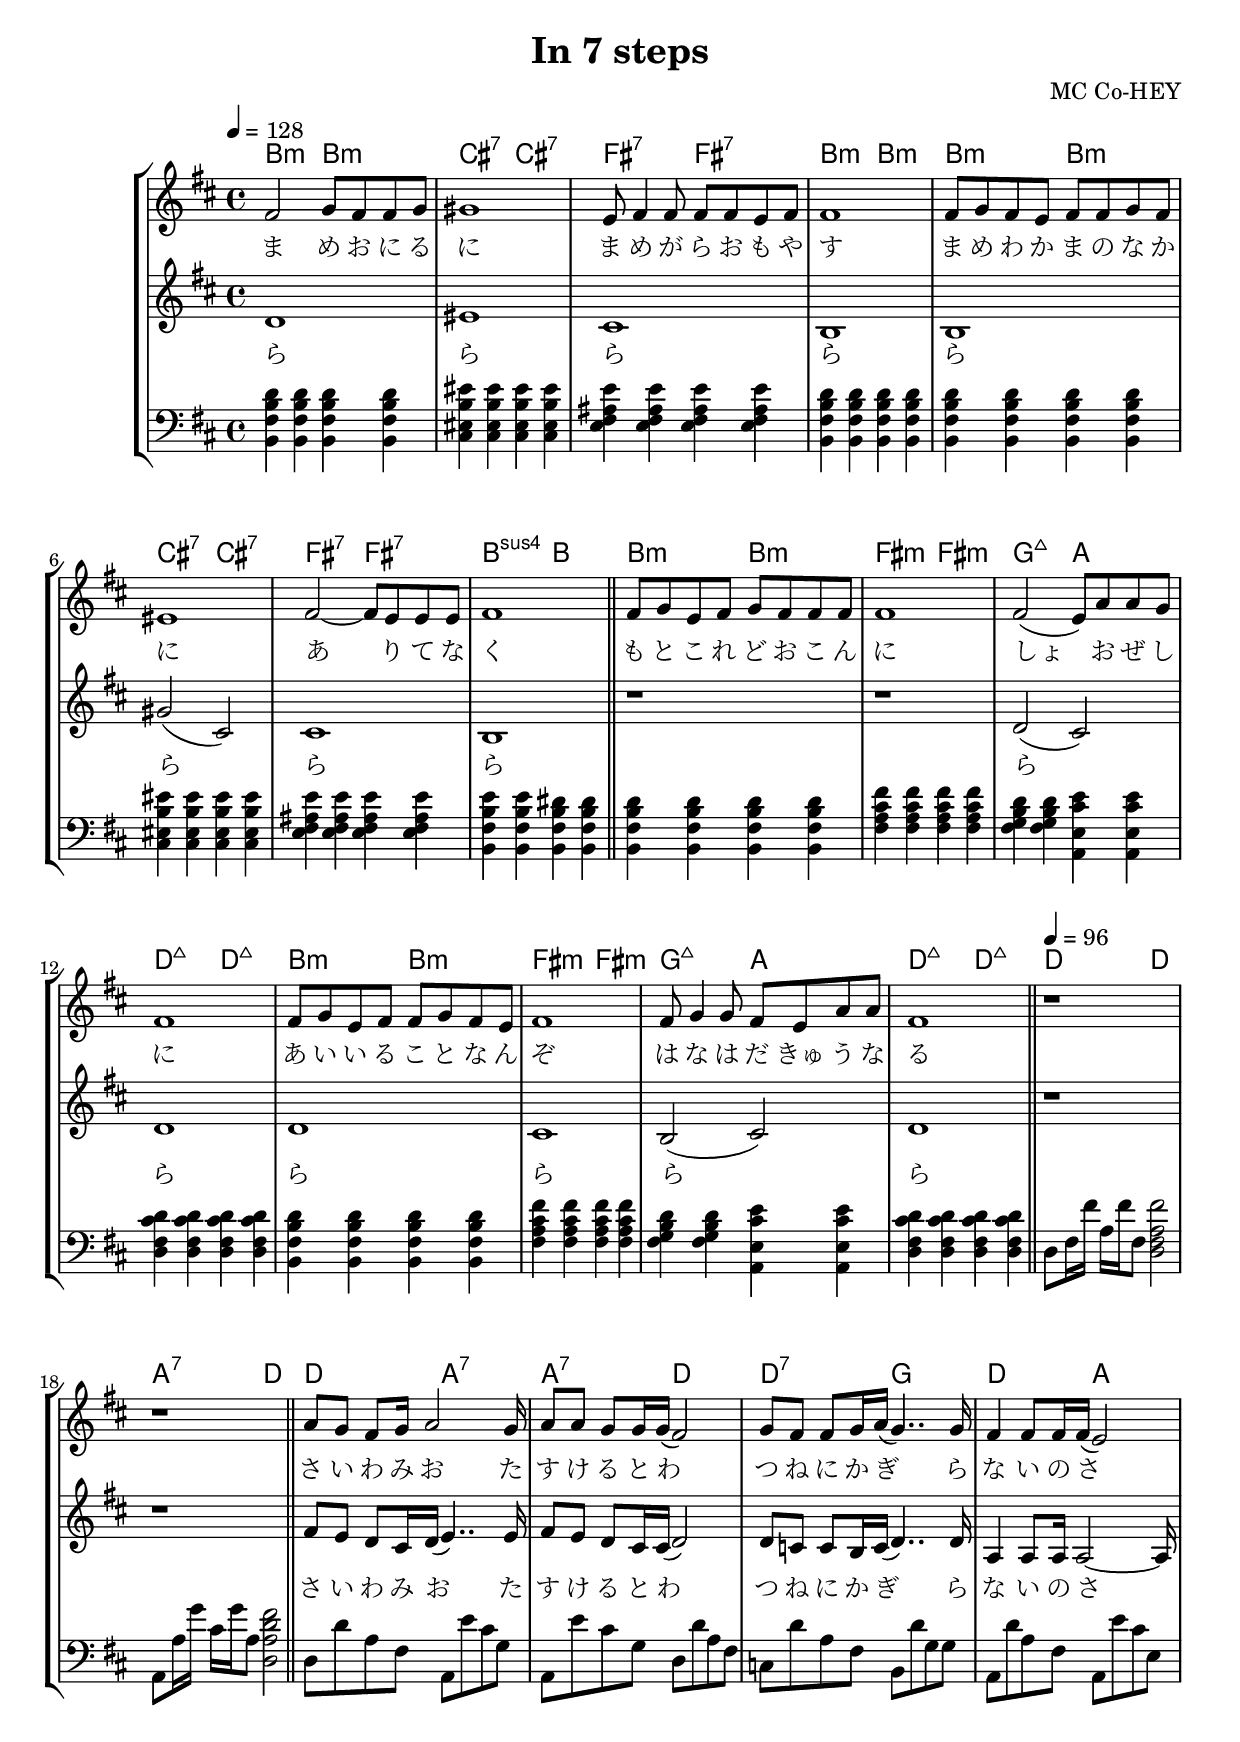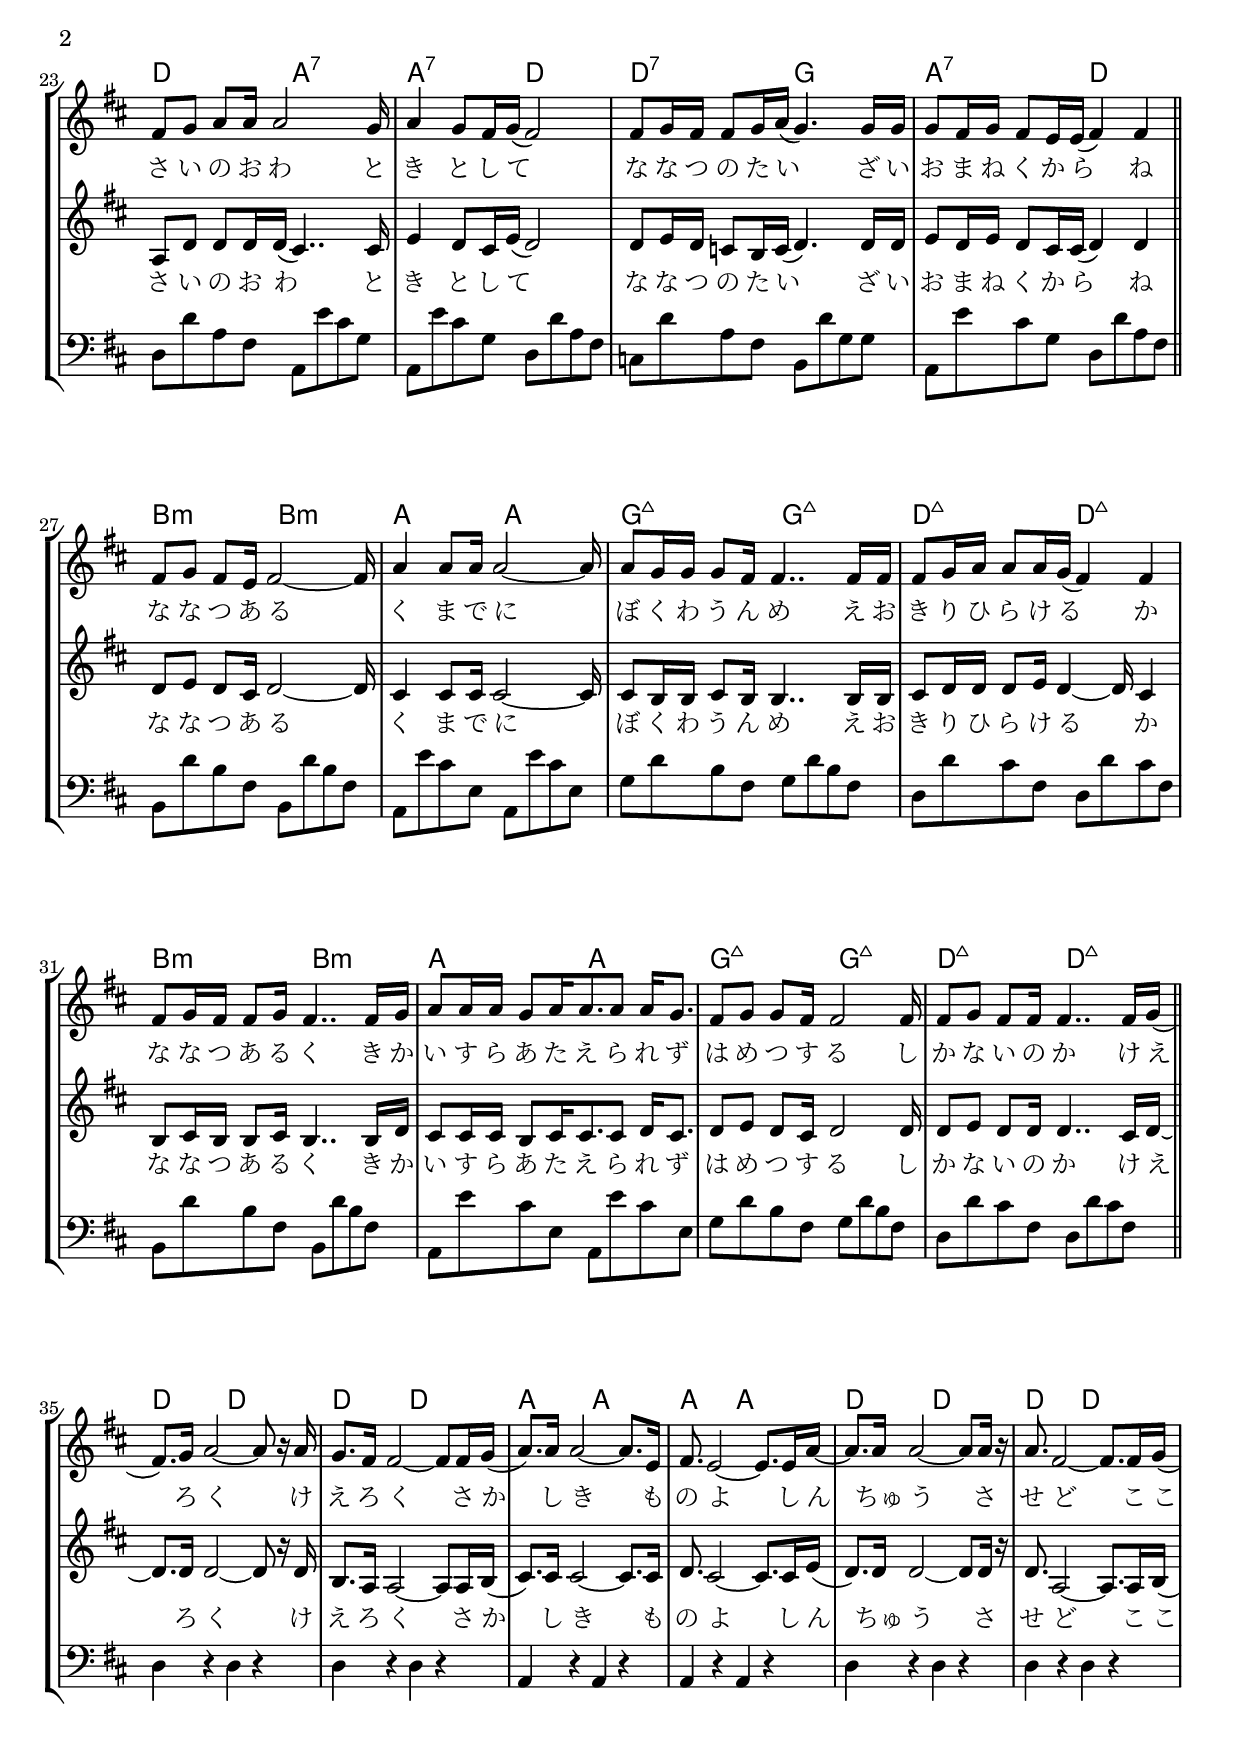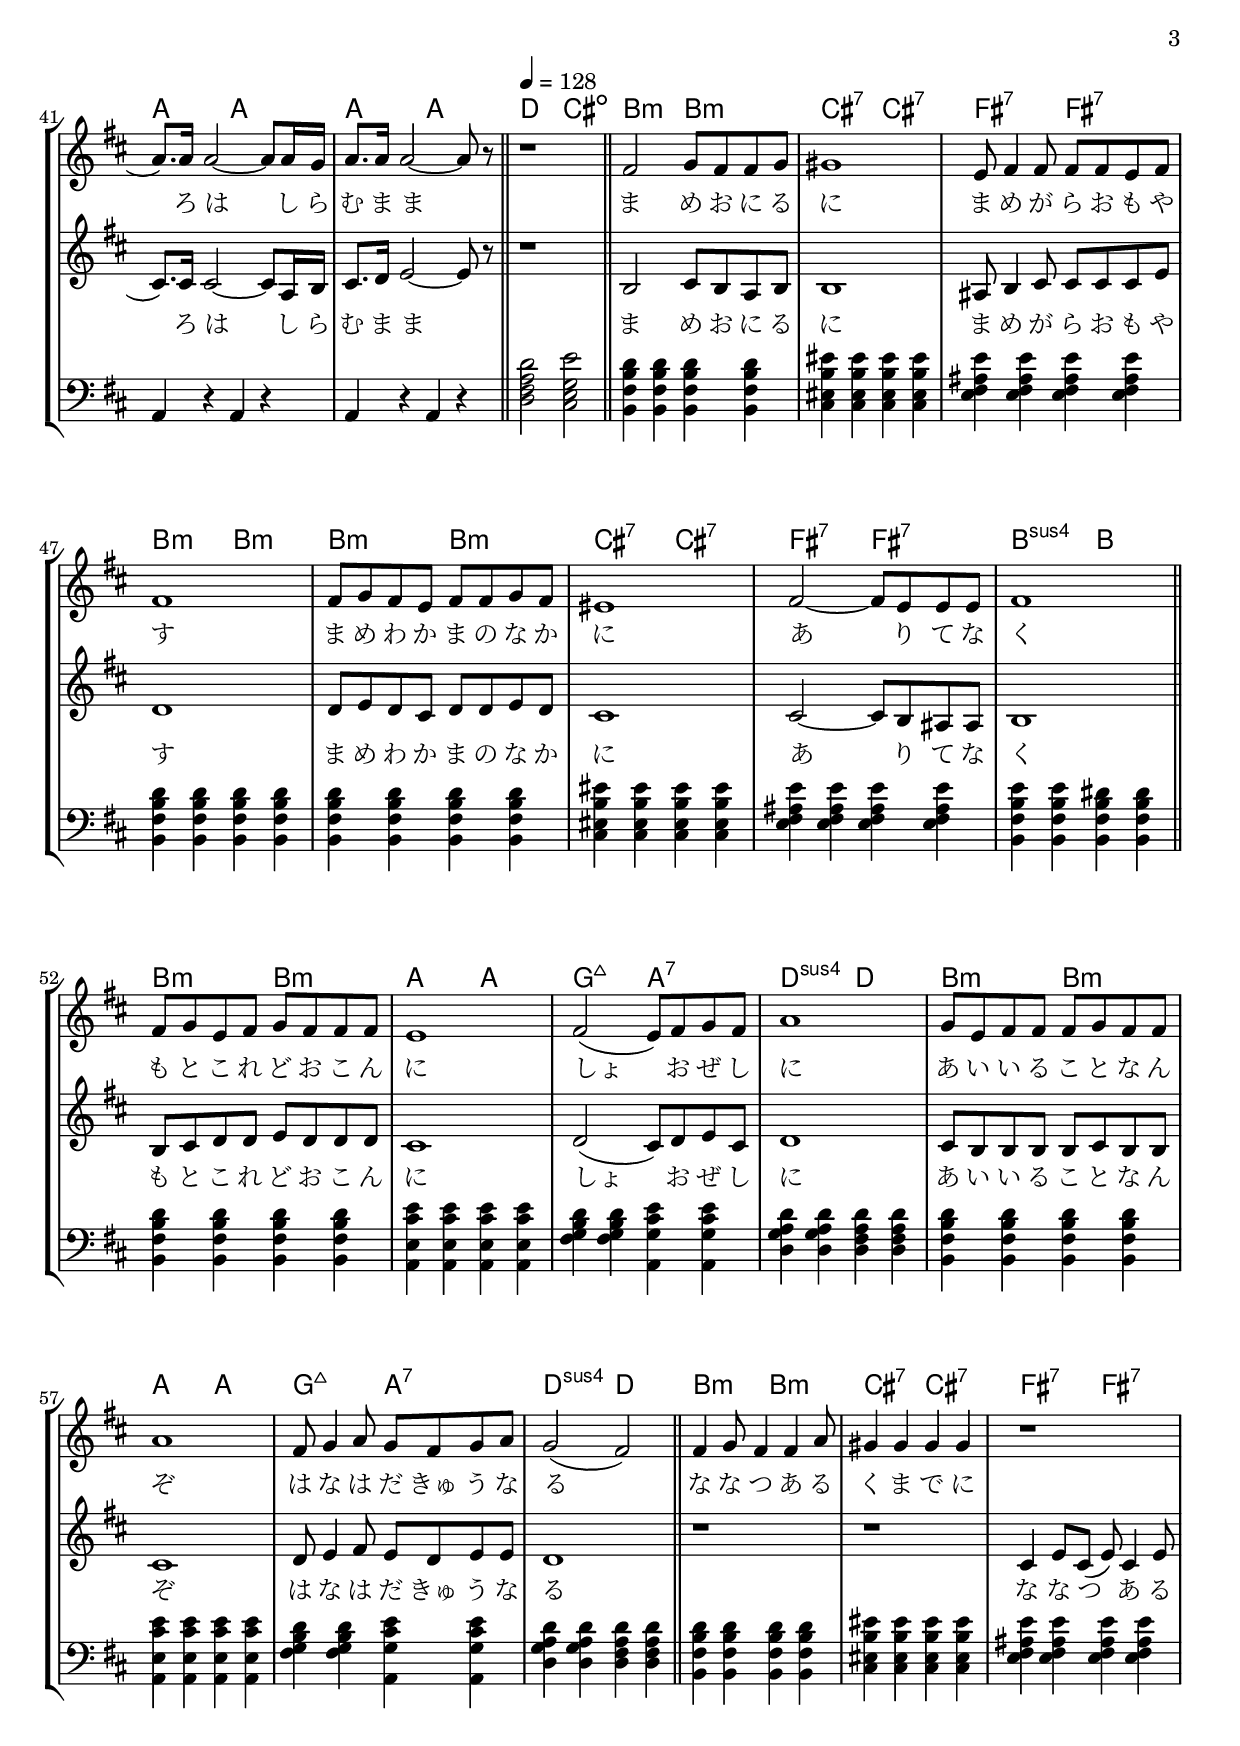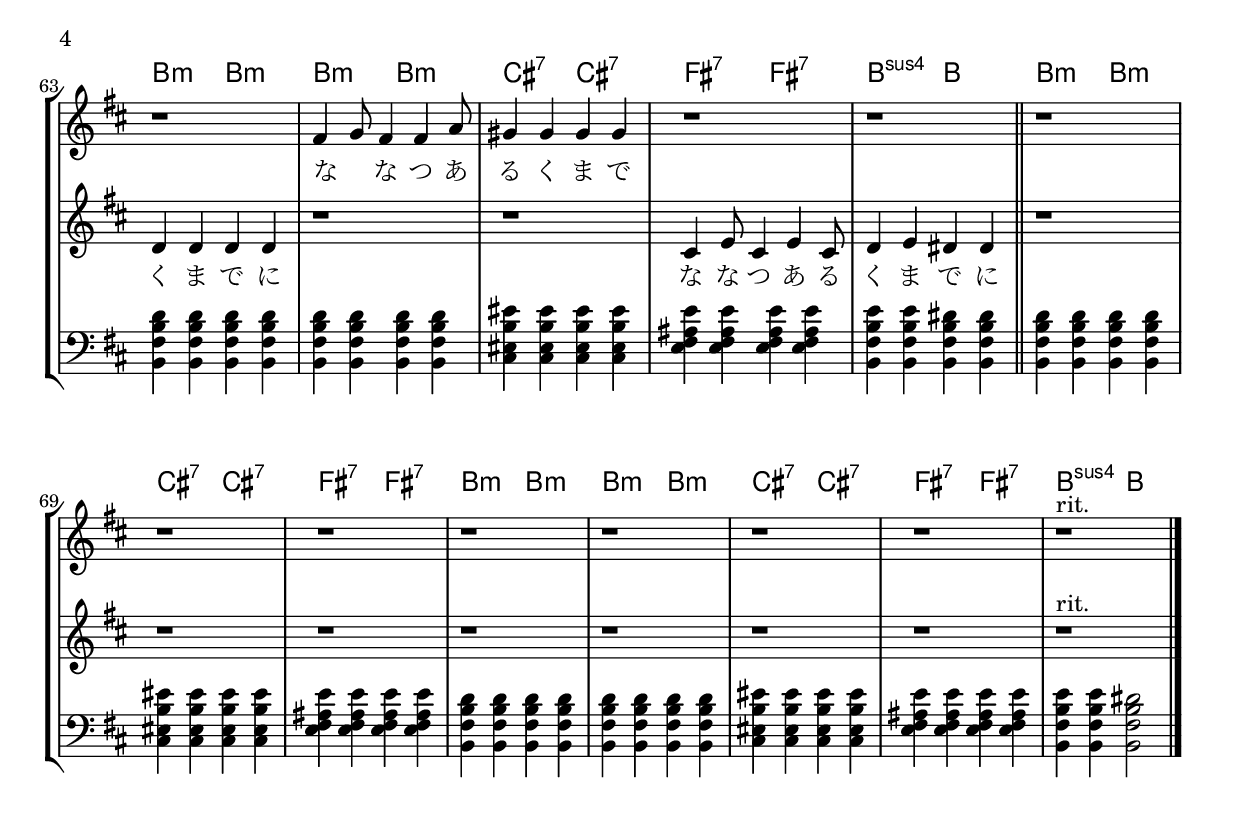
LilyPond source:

\version "2.12.1"

\header {
	title = \markup {"In 7 steps"}
	composer = \markup \center-column {"MC Co-HEY"}
}

harmony = \chordmode {
	b2:m b:m cis:7 cis:7 fis:7 fis:7 b:m b:m b:m b:m cis:7 cis:7 fis:7 fis:7 b:sus4 b 

	b:m b:m fis:m fis:m g:maj7 a d:maj7 d:maj7 b:m b:m fis:m fis:m g:maj7 a d:maj7 d:maj7 

	d d a:7 d 

	d a:7 a:7 d d:7 g d a d a:7 a:7 d d:7 g a:7 d 

	b:m b:m a a g:maj7 g:maj7 d:maj7 d:maj7 b:m b:m a a g:maj7 g:maj7 d:maj7 d:maj7 

	d d d d a a a a d d d d a a a a 

	d cis:dim 

	b:m b:m cis:7 cis:7 fis:7 fis:7 b:m b:m b:m b:m cis:7 cis:7 fis:7 fis:7 b:sus4 b 

	b:m b:m a a g:maj7 a:7 d:sus4 d b:m b:m a a g:maj7 a:7 d:sus4 d 

	b:m b:m cis:7 cis:7 fis:7 fis:7 b:m b:m b:m b:m cis:7 cis:7 fis:7 fis:7 b:sus4 b 

	b:m b:m cis:7 cis:7 fis:7 fis:7 b:m b:m b:m b:m cis:7 cis:7 fis:7 fis:7 b:sus4 b 
}

melody = {
	\set Staff.midiInstrument = #"fss0.23"
		\key d \major
	\tempo 4 = 128
fis'2  g'8  fis'8  fis'8  g'8 
	gis'1 
	e'8  fis'4  fis'8  fis'8  fis'8  e'8  fis'8 
	fis'1 
	fis'8  g'8  fis'8  e'8  fis'8  fis'8  g'8  fis'8 
	eis'1 
	fis'2~fis'8  e'8  e'8  e'8 
	fis'1
	\set Staff.midiInstrument = #"fss0.23"
	fis'8  g'8  e'8  fis'8  g'8  fis'8  fis'8  fis'8 
	fis'1 
	fis'2  (e'8)  a'8  a'8  g'8 
	fis'1 
	fis'8  g'8  e'8  fis'8  fis'8  g'8  fis'8  e'8 
	fis'1 
	fis'8  g'4  g'8  fis'8  e'8  a'8  a'8 
	fis'1
	\tempo 4 = 96
	r1 | r1   
	\set Staff.midiInstrument = #"fss0.23"
	a'8  g'8  fis'8  g'16  a'2  g'16 
	a'8  a'8  g'8  g'16  g'16  (fis'2) 
	g'8  fis'8  fis'8  g'16  a'16  (g'4..)  g'16 
	fis'4  fis'8  fis'16  fis'16  (e'2) 
	fis'8  g'8  a'8  a'16  a'2  g'16 
	a'4  g'8  fis'16  g'16  (fis'2) 
	fis'8  g'16  fis'16  fis'8  g'16  a'16  (g'4.)  g'16  g'16 
	g'8  fis'16  g'16  fis'8  e'16  e'16  (fis'4)  fis'4
	\set Staff.midiInstrument = #"fss0.23"
	fis'8  g'8  fis'8  e'16  fis'2~fis'16 
	a'4  a'8  a'16  a'2~a'16 
	a'8  g'16  g'16  g'8  fis'16  fis'4..  fis'16  fis'16 
	fis'8  g'16  a'16  a'8  a'16  g'16  (fis'4)  fis'4 
	fis'8  g'16  fis'16  fis'8  g'16  fis'4..  fis'16  g'16 
	a'8  a'16  a'16  g'8  a'16  a'8.  a'8  a'16  g'8. 
	fis'8  g'8  g'8  fis'16  fis'2  fis'16 
	fis'8  g'8  fis'8  fis'16  fis'4..  	\set Staff.midiInstrument = #"fss0.23"
	fis'16  g'16 
	(fis'8.)  g'16  a'2~a'8  r16  a'16 
	g'8.  fis'16  fis'2~fis'8  fis'16  g'16 
	(a'8.)  a'16  a'2~a'8.  e'16 
	fis'8.  e'2~e'8.  e'16  a'16~ 
	a'8.  a'16  a'2~a'8  a'16  r16 
	a'8.  fis'2~fis'8.  fis'16  g'16 
	(a'8.)  a'16  a'2~a'8  a'16  g'16 
	a'8.  a'16  a'2~a'8  	r8 	\tempo 4 = 128
	r1   
	\set Staff.midiInstrument = #"fss0.23"
	fis'2  g'8  fis'8  fis'8  g'8 
	gis'1 
	e'8  fis'4  fis'8  fis'8  fis'8  e'8  fis'8 
	fis'1 
	fis'8  g'8  fis'8  e'8  fis'8  fis'8  g'8  fis'8 
	eis'1 
	fis'2~fis'8  e'8  e'8  e'8 
	fis'1
	\set Staff.midiInstrument = #"fss0.23"
	fis'8  g'8  e'8  fis'8  g'8  fis'8  fis'8  fis'8 
	e'1 
	fis'2  (e'8)  fis'8  g'8  fis'8 
	a'1 
	g'8  e'8  fis'8  fis'8  fis'8  g'8  fis'8  fis'8 
	a'1 
	fis'8  g'4  a'8  g'8  fis'8  g'8  a'8 
	g'2  (fis'2)
	\set Staff.midiInstrument = #"fss0.23"
	fis'4  g'8  fis'4  fis'4  a'8 
	gis'4  gis'4  gis'4  gis'4 
	r1~ 
	r1 
	 fis'4  g'8  fis'4  fis'4  a'8 
	gis'4  gis'4  gis'4  gis'4 
	r1~ 
	r1
 	r1 | r1 | r1 | r1 | r1 | r1 | r1 | r1^"rit." \bar "|."
}

words = \lyricmode {
	ま  め  お  に  る  に  ま  め  が  ら  お  も  や  す  ま  め  わ  か  ま  の  な  か  に  あ  り  て  な  く  
	も  と  こ  れ  ど  お  こ  ん  に  しょ  お  ぜ  し  に  あ  い  い  る  こ  と  な  ん  ぞ  は  な  は  だ  きゅ  う  な  る  
	
	さ  い  わ  み  お  た  す  け  る  と  わ  つ  ね  に  か  ぎ  ら  な  い  の  さ  さ  い  の  お  わ  と  き  と  し  て  な  な  つ  の  た  い  ざ  い  お  ま  ね  く  か  ら  ね  
	な  な  つ  あ  る  く  ま  で  に  ぼ  く  わ  う  ん  め  え  お  き  り  ひ  ら  け  る  か  な  な  つ  あ  る  く  き  か  い  す  ら  あ  た  え  ら  れ  ず  は  め  つ  す  る  し  か  な  い  の  か  
	け  え  ろ  く  け  え  ろ  く  さ  か  し  き  も  の  よ  し  ん  ちゅ  う  さ  せ  ど  こ  こ  ろ  は  し  ら  む  ま  ま  
	
	ま  め  お  に  る  に  ま  め  が  ら  お  も  や  す  ま  め  わ  か  ま  の  な  か  に  あ  り  て  な  く  
	も  と  こ  れ  ど  お  こ  ん  に  しょ  お  ぜ  し  に  あ  い  い  る  こ  と  な  ん  ぞ  は  な  は  だ  きゅ  う  な  る  
	な  な  つ  あ  る  く  ま  で  に  な  な  つ  あ  る  く  ま  で  に  
	
}

secondmelody = {
	\set Staff.midiInstrument = #"Tremolo Strings"
		\key d \major
	\tempo 4 = 128
d'1 
	eis'1 
	cis'1 
	b1 
	b1 
	gis'2  (cis'2) 
	cis'1 
	b1
	\set Staff.midiInstrument = #"Tremolo Strings"
	r1
r1 ~ 
	d'2  (cis'2) 
	d'1 
	d'1 
	cis'1 
	b2  (cis'2) 
	d'1
	\tempo 4 = 96
	r1 | r1   
	\set Staff.midiInstrument = #"Acoustic Guitar (steel)"
	fis'8  e'8  d'8  cis'16  d'16  (e'4..)  e'16 
	fis'8  e'8  d'8  cis'16  cis'16  (d'2) 
	d'8  c'8  c'8  b16  c'16  (d'4..)  d'16 
	a4  a8  a16  a2~a16 
	a8  d'8  d'8  d'16  d'16  (cis'4..)  cis'16 
	e'4  d'8  cis'16  e'16  (d'2) 
	d'8  e'16  d'16  c'8  b16  c'16  (d'4.)  d'16  d'16 
	e'8  d'16  e'16  d'8  cis'16  cis'16  (d'4)  d'4
	\set Staff.midiInstrument = #"Acoustic Guitar (steel)"
	d'8  e'8  d'8  cis'16  d'2~d'16 
	cis'4  cis'8  cis'16  cis'2~cis'16 
	cis'8  b16  b16  cis'8  b16  b4..  b16  b16 
	cis'8  d'16  d'16  d'8  e'16  d'4~d'16  cis'4 
	b8  cis'16  b16  b8  cis'16  b4..  b16  d'16 
	cis'8  cis'16  cis'16  b8  cis'16  cis'8.  cis'8  d'16  cis'8. 
	d'8  e'8  d'8  cis'16  d'2  d'16 
	d'8  e'8  d'8  d'16  d'4..  	\set Staff.midiInstrument = #"fss0.29"
	cis'16  d'16~ 
	d'8.  d'16  d'2~d'8  r16  d'16 
	b8.  a16  a2~a8  a16  b16 
	(cis'8.)  cis'16  cis'2~cis'8.  cis'16 
	d'8.  cis'2~cis'8.  cis'16  e'16 
	(d'8.)  d'16  d'2~d'8  d'16  r16 
	d'8.  a2~a8.  a16  b16 
	(cis'8.)  cis'16  cis'2~cis'8  a16  b16 
	cis'8.  d'16  e'2~e'8  	r8 	\tempo 4 = 128
	r1   
	\set Staff.midiInstrument = #"fss0.29"
	b2  cis'8  b8  a8  b8 
	b1 
	ais8  b4  cis'8  cis'8  cis'8  cis'8  e'8 
	d'1 
	d'8  e'8  d'8  cis'8  d'8  d'8  e'8  d'8 
	cis'1 
	cis'2~cis'8  b8  ais8  ais8 
	b1
	\set Staff.midiInstrument = #"fss0.29"
	b8  cis'8  d'8  d'8  e'8  d'8  d'8  d'8 
	cis'1 
	d'2  (cis'8)  d'8  e'8  cis'8 
	d'1 
	cis'8  b8  b8  b8  b8  cis'8  b8  b8 
	cis'1 
	d'8  e'4  fis'8  e'8  d'8  e'8  e'8 
	d'1
	\set Staff.midiInstrument = #"fss0.29"
	r1 
	r1 
	cis'4  e'8  cis'8  (e'8)  cis'4  e'8 
	d'4  d'4  d'4  d'4 
	r1 
	r1 
	cis'4  e'8  cis'4  e'4  cis'8 
	d'4  e'4  dis'4  dis'4
	r1 | r1 | r1 | r1 | r1 | r1 | r1 | r1^"rit." \bar "|."
}

secondwords = \lyricmode {
	ら  ら  ら  ら  ら  ら  ら  ら  
	ら  ら  ら  ら  ら  ら  
	
	さ  い  わ  み  お  た  す  け  る  と  わ  つ  ね  に  か  ぎ  ら  な  い  の  さ  さ  い  の  お  わ  と  き  と  し  て  な  な  つ  の  た  い  ざ  い  お  ま  ね  く  か  ら  ね  
	な  な  つ  あ  る  く  ま  で  に  ぼ  く  わ  う  ん  め  え  お  き  り  ひ  ら  け  る  か  な  な  つ  あ  る  く  き  か  い  す  ら  あ  た  え  ら  れ  ず  は  め  つ  す  る  し  か  な  い  の  か  
	け  え  ろ  く  け  え  ろ  く  さ  か  し  き  も  の  よ  し  ん  ちゅ  う  さ  せ  ど  こ  こ  ろ  は  し  ら  む  ま  ま  
	
	ま  め  お  に  る  に  ま  め  が  ら  お  も  や  す  ま  め  わ  か  ま  の  な  か  に  あ  り  て  な  く  
	も  と  こ  れ  ど  お  こ  ん  に  しょ  お  ぜ  し  に  あ  い  い  る  こ  と  な  ん  ぞ  は  な  は  だ  きゅ  う  な  る  
	な  な  つ  あ  る  く  ま  で  に  な  な  つ  あ  る  く  ま  で  に  
	
}

tempochange = {
	\tempo 4 = 128
	r1 | r1 | r1 | r1 | r1 | r1 | r1 | r1 \bar "||"
	\tempo 4 = 128
	r1 | r1 | r1 | r1 | r1 | r1 | r1 | r1 \bar "||"
	\tempo 4 = 96
	r1 | r1 \bar "||"
	\tempo 4 = 96
	r1 | r1 | r1 | r1 | r1 | r1 | r1 | r1 \bar "||"
	\tempo 4 = 96
	r1 | r1 | r1 | r1 | r1 | r1 | r1 | r1 \bar "||"
	\tempo 4 = 96
	r1 | r1 | r1 | r1 | r1 | r1 | r1 | r1 \bar "||"
	\tempo 4 = 128
	r1 \bar "||"
	\tempo 4 = 128
	r1 | r1 | r1 | r1 | r1 | r1 | r1 | r1 \bar "||"
	\tempo 4 = 128
	r1 | r1 | r1 | r1 | r1 | r1 | r1 | r1 \bar "||"
	\tempo 4 = 128
	r1 | r1 | r1 | r1 | r1 | r1 | r1 | r1 \bar "||"
	\tempo 4 = 128
	r1 | r1 | r1 | r1 | r1 | r1 | r1 | \tempo 4 = 96 r2 \tempo 4 = 85 r2 \bar "|."
}

mainacc = {
	\clef bass
	\set Staff.midiInstrument = #"Melodic Tom"
	\key d \major
	\tempo 4 = 128
	<b, fis b d'>4 <b, fis b d'>4
	<b, fis b d'>4 <b, fis b d'>4
	<cis eis b eis'>4 <cis eis b eis'>4
	<cis eis b eis'>4 <cis eis b eis'>4
	<fis e ais e'>4 <fis e ais e'>4
	<fis e ais e'>4 <fis e ais e'>4
	<b, fis b d'>4 <b, fis b d'>4
	<b, fis b d'>4 <b, fis b d'>4
	<b, fis b d'>4 <b, fis b d'>4
	<b, fis b d'>4 <b, fis b d'>4
	<cis eis b eis'>4 <cis eis b eis'>4
	<cis eis b eis'>4 <cis eis b eis'>4
	<fis e ais e'>4 <fis e ais e'>4
	<fis e ais e'>4 <fis e ais e'>4
	<b, fis b e'>4 <b, fis b e'>4
	<b, fis b dis'>4 <b, fis b dis'>4
	\bar "||"

	\set Staff.midiInstrument = #"Steel Drums"
	<b, fis b d'>4 <b, fis b d'>4
	<b, fis b d'>4 <b, fis b d'>4
	<fis a cis' fis'>4 <fis a cis' fis'>4
	<fis a cis' fis'>4 <fis a cis' fis'>4
	<g fis b d'>4 <g fis b d'>4
	<a, e cis' e'>4 <a, e cis' e'>4
	<d fis cis' d'>4 <d fis cis' d'>4
	<d fis cis' d'>4 <d fis cis' d'>4
	<b, fis b d'>4 <b, fis b d'>4
	<b, fis b d'>4 <b, fis b d'>4
	<fis a cis' fis'>4 <fis a cis' fis'>4
	<fis a cis' fis'>4 <fis a cis' fis'>4
	<g fis b d'>4 <g fis b d'>4
	<a, e cis' e'>4 <a, e cis' e'>4
	<d fis cis' d'>4 <d fis cis' d'>4
	<d fis cis' d'>4 <d fis cis' d'>4
	\bar "||"

	\set Staff.midiInstrument = #"Banjo"
	\tempo 4 = 96
	d8 fis16 fis' a fis' fis8
	<d fis a fis'>2
	a,8 a16 g' cis' g' a8
	<d a d' fis'>2
	\bar "||"

	\set Staff.midiInstrument = #"Koto"
	d8 d' a fis
	a,8 e' cis' g
	a,8 e' cis' g
	d8 d' a fis
	c8 d' a fis
	b,8 d' g g
	a,8 d' a fis
	a,8 e' cis' e
	d8 d' a fis
	a,8 e' cis' g
	a,8 e' cis' g
	d8 d' a fis
	c8 d' a fis
	b,8 d' g g
	a,8 e' cis' g
	d8 d' a fis
	\bar "||"

	\set Staff.midiInstrument = #"Koto"
	b,8 d' b fis
	b,8 d' b fis
	a,8 e' cis' e
	a,8 e' cis' e
	g8 d' b fis
	g8 d' b fis
	d8 d' cis' fis
	d8 d' cis' fis
	b,8 d' b fis
	b,8 d' b fis
	a,8 e' cis' e
	a,8 e' cis' e
	g8 d' b fis
	g8 d' b fis
	d8 d' cis' fis
	d8 d' cis' fis
	\bar "||"

	\set Staff.midiInstrument = #"Koto"
	d4 r4
	d4 r4
	d4 r4
	d4 r4
	a,4 r4
	a,4 r4
	a,4 r4
	a,4 r4
	d4 r4
	d4 r4
	d4 r4
	d4 r4
	a,4 r4
	a,4 r4
	a,4 r4
	a,4 r4
	\bar "||"

	\set Staff.midiInstrument = #"Distorted Guitar"
	\tempo 4 = 128
	<d fis a d'>2
	<cis e g e'>2
	\bar "||"

	\set Staff.midiInstrument = #"Distorted Guitar"
	<b, fis b d'>4 <b, fis b d'>4
	<b, fis b d'>4 <b, fis b d'>4
	<cis eis b eis'>4 <cis eis b eis'>4
	<cis eis b eis'>4 <cis eis b eis'>4
	<fis e ais e'>4 <fis e ais e'>4
	<fis e ais e'>4 <fis e ais e'>4
	<b, fis b d'>4 <b, fis b d'>4
	<b, fis b d'>4 <b, fis b d'>4
	<b, fis b d'>4 <b, fis b d'>4
	<b, fis b d'>4 <b, fis b d'>4
	<cis eis b eis'>4 <cis eis b eis'>4
	<cis eis b eis'>4 <cis eis b eis'>4
	<fis e ais e'>4 <fis e ais e'>4
	<fis e ais e'>4 <fis e ais e'>4
	<b, fis b e'>4 <b, fis b e'>4
	<b, fis b dis'>4 <b, fis b dis'>4
	\bar "||"

	\set Staff.midiInstrument = #"Distorted Guitar"
	<b, fis b d'>4 <b, fis b d'>4
	<b, fis b d'>4 <b, fis b d'>4
	<a, e cis' e'>4 <a, e cis' e'>4
	<a, e cis' e'>4 <a, e cis' e'>4
	<g fis b d'>4 <g fis b d'>4
	<a, g cis' e'>4 <a, g cis' e'>4
	<d g a d'>4 <d g a d'>4
	<d fis a d'>4 <d fis a d'>4
	<b, fis b d'>4 <b, fis b d'>4
	<b, fis b d'>4 <b, fis b d'>4
	<a, e cis' e'>4 <a, e cis' e'>4
	<a, e cis' e'>4 <a, e cis' e'>4
	<g fis b d'>4 <g fis b d'>4
	<a, g cis' e'>4 <a, g cis' e'>4
	<d g a d'>4 <d g a d'>4
	<d fis a d'>4 <d fis a d'>4
	\bar "||"

	\set Staff.midiInstrument = #"Distorted Guitar"
	<b, fis b d'>4 <b, fis b d'>4
	<b, fis b d'>4 <b, fis b d'>4
	<cis eis b eis'>4 <cis eis b eis'>4
	<cis eis b eis'>4 <cis eis b eis'>4
	<fis e ais e'>4 <fis e ais e'>4
	<fis e ais e'>4 <fis e ais e'>4
	<b, fis b d'>4 <b, fis b d'>4
	<b, fis b d'>4 <b, fis b d'>4
	<b, fis b d'>4 <b, fis b d'>4
	<b, fis b d'>4 <b, fis b d'>4
	<cis eis b eis'>4 <cis eis b eis'>4
	<cis eis b eis'>4 <cis eis b eis'>4
	<fis e ais e'>4 <fis e ais e'>4
	<fis e ais e'>4 <fis e ais e'>4
	<b, fis b e'>4 <b, fis b e'>4
	<b, fis b dis'>4 <b, fis b dis'>4
	\bar "||"

	\set Staff.midiInstrument = #"Distorted Guitar"
	<b, fis b d'>4 <b, fis b d'>4
	<b, fis b d'>4 <b, fis b d'>4
	<cis eis b eis'>4 <cis eis b eis'>4
	<cis eis b eis'>4 <cis eis b eis'>4
	<fis e ais e'>4 <fis e ais e'>4
	<fis e ais e'>4 <fis e ais e'>4
	<b, fis b d'>4 <b, fis b d'>4
	<b, fis b d'>4 <b, fis b d'>4
	<b, fis b d'>4 <b, fis b d'>4
	<b, fis b d'>4 <b, fis b d'>4
	<cis eis b eis'>4 <cis eis b eis'>4
	<cis eis b eis'>4 <cis eis b eis'>4
	<fis e ais e'>4 <fis e ais e'>4
	<fis e ais e'>4 <fis e ais e'>4
	<b, fis b e'>4 <b, fis b e'>4
	<b, fis b dis'>2
	\bar "|."
}

subacc = {
	\clef bass
	\set Staff.midiInstrument = #"Overdriven Guitar"
	\key d \major
	\tempo 4 = 128
	<b, fis b d'>4 <b, fis b d'>4
	<b, fis b d'>4 <b, fis b d'>4
	<cis eis b eis'>4 <cis eis b eis'>4
	<cis eis b eis'>4 <cis eis b eis'>4
	<fis e ais e'>4 <fis e ais e'>4
	<fis e ais e'>4 <fis e ais e'>4
	<b, fis b d'>4 <b, fis b d'>4
	<b, fis b d'>4 <b, fis b d'>4
	<b, fis b d'>4 <b, fis b d'>4
	<b, fis b d'>4 <b, fis b d'>4
	<cis eis b eis'>4 <cis eis b eis'>4
	<cis eis b eis'>4 <cis eis b eis'>4
	<fis e ais e'>4 <fis e ais e'>4
	<fis e ais e'>4 <fis e ais e'>4
	<b, fis b e'>4 <b, fis b e'>4
	<b, fis b dis'>4 <b, fis b dis'>4
	\bar "||"

	\set Staff.midiInstrument = #"Overdriven Guitar"
	b,16 <fis b d'>16 b,8 <fis b d'>8 b,8
	b,16 <fis b d'>16 b,8 <fis b d'>8 b,8
	fis16 <a cis' fis'>16 fis8 <a cis' fis'>8 fis8
	fis16 <a cis' fis'>16 fis8 <a cis' fis'>8 fis8
	g16 <fis b d'>16 g8 <fis b d'>8 g8
	a,16 <e cis' e'>16 a,8 <e cis' e'>8 a,8
	d16 <fis cis' d'>16 d8 <fis cis' d'>8 d8
	d16 <fis cis' d'>16 d8 <fis cis' d'>8 d8
	b,16 <fis b d'>16 b,8 <fis b d'>8 b,8
	b,16 <fis b d'>16 b,8 <fis b d'>8 b,8
	fis16 <a cis' fis'>16 fis8 <a cis' fis'>8 fis8
	fis16 <a cis' fis'>16 fis8 <a cis' fis'>8 fis8
	g16 <fis b d'>16 g8 <fis b d'>8 g8
	a,16 <e cis' e'>16 a,8 <e cis' e'>8 a,8
	d16 <fis cis' d'>16 d8 <fis cis' d'>8 d8
	d16 <fis cis' d'>16 d8 <fis cis' d'>8 d8
	\bar "||"

	\set Staff.midiInstrument = #"Acoustic grand"
	\tempo 4 = 96
	r2
	r2
	r2
	r2
	\bar "||"

	\set Staff.midiInstrument = #"Tremolo Strings"
	r8 d <fis a d'>4
	r8 a, <g cis' e'>4
	r8 a, <g cis' e'>4
	r8 d <fis a d'>4
	r8 c <fis a d'>4
	r8 b, <g g d'>4
	r8 a, <fis a d'>4
	r8 a, <e cis' e'>4
	r8 d <fis a d'>4
	r8 a, <g cis' e'>4
	r8 a, <g cis' e'>4
	r8 d <fis a d'>4
	r8 c <fis a d'>4
	r8 b, <g g d'>4
	r8 a, <g cis' e'>4
	r8 d <fis a d'>4
	\bar "||"

	\set Staff.midiInstrument = #"Tremolo Strings"
	r8 b, <fis b d'>4
	r8 b, <fis b d'>4
	r8 a, <e cis' e'>4
	r8 a, <e cis' e'>4
	r8 g <fis b d'>4
	r8 g <fis b d'>4
	r8 d <fis cis' d'>4
	r8 d <fis cis' d'>4
	r8 b, <fis b d'>4
	r8 b, <fis b d'>4
	r8 a, <e cis' e'>4
	r8 a, <e cis' e'>4
	r8 g <fis b d'>4
	r8 g <fis b d'>4
	r8 d <fis cis' d'>4
	r8 d <fis cis' d'>4
	\bar "||"

	\set Staff.midiInstrument = #"Acoustic grand"
	r2
	r2
	r2
	r2
	r2
	r2
	r2
	r2
	r2
	r2
	r2
	r2
	r2
	r2
	r2
	r2
	\bar "||"

	\set Staff.midiInstrument = #"Acoustic grand"
	\tempo 4 = 128
	d4 r4
	cis4 r4
	\bar "||"

	\set Staff.midiInstrument = #"Synth Drum"
	r8 b, <fis b d'>4
	r8 b, <fis b d'>4
	r8 cis <eis b eis'>4
	r8 cis <eis b eis'>4
	r8 fis <e ais e'>4
	r8 fis <e ais e'>4
	r8 b, <fis b d'>4
	r8 b, <fis b d'>4
	r8 b, <fis b d'>4
	r8 b, <fis b d'>4
	r8 cis <eis b eis'>4
	r8 cis <eis b eis'>4
	r8 fis <e ais e'>4
	r8 fis <e ais e'>4
	r8 b, <fis b e'>4
	r8 b, <fis b dis'>4
	\bar "||"

	\set Staff.midiInstrument = #"Drawbar Organ"
	<b, fis b d'>4 <b, fis b d'>4
	<b, fis b d'>4 <b, fis b d'>4
	<a, e cis' e'>4 <a, e cis' e'>4
	<a, e cis' e'>4 <a, e cis' e'>4
	<g fis b d'>4 <g fis b d'>4
	<a, g cis' e'>4 <a, g cis' e'>4
	<d g a d'>4 <d g a d'>4
	<d fis a d'>4 <d fis a d'>4
	<b, fis b d'>4 <b, fis b d'>4
	<b, fis b d'>4 <b, fis b d'>4
	<a, e cis' e'>4 <a, e cis' e'>4
	<a, e cis' e'>4 <a, e cis' e'>4
	<g fis b d'>4 <g fis b d'>4
	<a, g cis' e'>4 <a, g cis' e'>4
	<d g a d'>4 <d g a d'>4
	<d fis a d'>4 <d fis a d'>4
	\bar "||"

	\set Staff.midiInstrument = #"Percussive Organ"
	b,16 fis b d' b, fis b d'
	b,16 fis b d' b, fis b d'
	cis16 eis b eis' cis eis b eis'
	cis16 eis b eis' cis eis b eis'
	fis16 e ais e' fis e ais e'
	fis16 e ais e' fis e ais e'
	b,16 fis b d' b, fis b d'
	b,16 fis b d' b, fis b d'
	b,16 fis b d' b, fis b d'
	b,16 fis b d' b, fis b d'
	cis16 eis b eis' cis eis b eis'
	cis16 eis b eis' cis eis b eis'
	fis16 e ais e' fis e ais e'
	fis16 e ais e' fis e ais e'
	b,16 fis b e' b, fis b e'
	b,16 fis b dis' b, fis b dis'
	\bar "||"

	\set Staff.midiInstrument = #"Pad 4 (choir)"
	r8 b, <fis b d'>4
	r8 b, <fis b d'>4
	r8 cis <eis b eis'>4
	r8 cis <eis b eis'>4
	r8 fis <e ais e'>4
	r8 fis <e ais e'>4
	r8 b, <fis b d'>4
	r8 b, <fis b d'>4
	r8 b, <fis b d'>4
	r8 b, <fis b d'>4
	r8 cis <eis b eis'>4
	r8 cis <eis b eis'>4
	r8 fis <e ais e'>4
	r8 fis <e ais e'>4
	r8 b, <fis b e'>4
	<b, fis b dis'>2
	\bar "|."
}

percA = {
	\drummode {
	r1 |r1 |r1 |r1 |r1 |r1 |r1 |r1 \bar "||"
	r4 hh4 hh4 hh4  |hh4 hh4 hh4 hh4  |hh4 hh4 hh4 hh4  |hh4 hh4 hh4 hh4  |r4 hh4 hh4 hh4  |hh4 hh4 hh4 hh4  |hh4 hh4 hh4 hh4  |r1  \bar "||"
	r1 |r1 \bar "||"
	r1  |r1  |r1  |r1  |r1  |r1  |r1  |r2 r8 hho4 hho8  \bar "||"
	cymr4 cymr4 cymr4 cymr4  |cymr4 cymr8 cymr16 cymr16 cymr4 cymr4  |cymr4 cymr4 cymr4 cymr4  |cymr4 cymr2.  |cymr4 cymr4 cymr4 cymr4  |cymr4 cymr8 cymr16 cymr16 cymr4 cymr4  |cymr4 cymr4 cymr4 cymr4  |cymr4 cymr2.  \bar "||"
	r1 |r1 |r1 |r1 |r1 |r1 |r1 |r1 \bar "||"
	hh4 hh4 hh2  \bar "||"
	r8 cymr16 cymr16 cymr8 cymr16 cymr16 cymr8 cymr16 cymr16 cymr8 cymr8  |cymr8 cymr16 cymr16 cymr8 cymr16 cymr16 cymr8 cymr16 cymr16 cymr8 cymr8  |cymr8 cymr16 cymr16 cymr8 cymr16 cymr16 cymr8 cymr16 cymr16 cymr8 cymr16 cymr16  |cymr8 cymr16 cymr16 cymr8 cymr16 cymr16 cymr8 cymr16 cymr16 cymr8 cymr8  |r8 cymr16 cymr16 cymr8 cymr16 cymr16 cymr8 cymr16 cymr16 cymr8 cymr8  |cymr8 cymr16 cymr16 cymr8 cymr16 cymr16 cymr8 cymr16 cymr16 cymr8 cymr8  |cymr8 cymr16 cymr16 cymr8 cymr16 cymr16 cymr8 cymr16 cymr16 cymr8 cymr16 cymr16  |cymr8 cymr16 cymr16 cymr8 cymr16 cymr16 cymr8 cymr16 cymr16 cymr8 cymr8  \bar "||"
	r4 hh4 hh4 hh4  |hh4 hh4 hh4 hh4  |hh4 hh4 hh4 hh4  |hh4 hh4 hh4 hh4  |r4 hh4 hh4 hh4  |hh4 hh4 hh4 hh4  |hh4 hh4 hh4 hh4  |r1  \bar "||"
	r8 cymr8 cymr8 cymr8 cymr8 cymr8 cymr8 cymr8  |cymr8 cymr8 cymr8 cymr8 cymr8 cymr8 cymr8 cymr8  |cymr8 cymr8 cymr8 cymr8 cymr8 cymr8 cymr8 cymr8  |cymr8 cymr8 cymr8 cymr8 cymr8 cymr8 cymr8 cymr8  |r8 cymr8 cymr8 cymr8 cymr8 cymr8 cymr8 cymr8  |cymr8 cymr8 cymr8 cymr8 cymr8 cymr8 cymr8 cymr8  |cymr8 cymr8 cymr8 cymr8 cymr8 cymr8 cymr8 cymr8  |cymr8 cymr8 cymr4 cymr8 cymr4.  \bar "||"
	r1  |hh4 hh4 hh4 hh4  |r1  |hh4 hh4 hh4 hh4  |r1  |hh4 hh4 hh4 hh4  |r1  |hh4 hh4 hh2  \bar "|."
	}
}

percB = {
	\drummode {
	r1 |r1 |r1 |r1 |r1 |r1 |r1 |r1 \bar "||"
	r4 sn8 sn4. sn4  |r4 sn8 sn4. sn4  |r4 sn8 sn4. sn4  |r4 sn8 sn4. sn4  |r4 sn8 sn4. sn4  |r4 sn8 sn4. sn4  |r4 sn8 sn4. sn4  |sn16 sn16 sn16 sn16 sn16 sn16 sn16 sn16 sn16 sn16 sn16 sn16 sn16 sn16 sn16 sn16  \bar "||"
	r1 |r1 \bar "||"
	r4. hhp2 hhp8  |r4. hhp2 hhp8  |r4. hhp2 hhp8  |r4. hhp2 hhp8  |r4. hhp2 hhp8  |r4. hhp2 hhp8  |r4. hhp2 hhp8  |hhp4 hhp4 hhp4 hhp4  \bar "||"
	r2 sn2  |r2 sn2  |r2 sn2  |r8 sn8 sn2.  |r2 sn2  |r2 sn2  |r2 sn2  |r8 sn8 sn2.  \bar "||"
	r1 |r1 |r1 |r1 |r1 |r1 |r1 |r1 \bar "||"
	r4 sn4 r16 sn16 sn16 sn16 sn16 sn16 sn16 sn16  \bar "||"
	r4 sn2 sn4  |r4 sn8 sn4. sn4  |r4 sn2 sn4  |r4 sn8 sn4. sn4  |r4 sn2 sn4  |r4 sn8 sn4. sn4  |r4 sn2 sn4  |r4 sn2 sn8 sn16 sn16  \bar "||"
	r4 sn8 sn4. sn4  |r4 sn8 sn4. sn4  |r4 sn8 sn4. sn4  |r4 sn8 sn4. sn4  |r4 sn8 sn4. sn4  |r4 sn8 sn4. sn4  |r4 sn8 sn4. sn4  |sn16 sn16 sn16 sn16 sn16 sn16 sn16 sn16 sn16 sn16 sn16 sn16 sn16 sn16 sn16 sn16  \bar "||"
	r4 sn8 sn4. sn4  |r4 sn8 sn4. sn4  |r4 sn8 sn4. sn4  |r4 sn8 sn4. sn4  |r4 sn8 sn4. sn4  |r4 sn8 sn4. sn4  |r4 sn8 sn4. sn4  |r8 sn8 sn4 sn8 sn8 sn16 sn16 sn16 sn16  \bar "||"
	sn4 sn4 sn4 sn4  |r4 sn2 sn8. sn16  |sn4 sn4 sn4 sn4  |r4 sn2 sn8. sn16  |sn4 sn4 sn4 sn4  |r4 sn2 sn8. sn16  |sn4 sn4 sn4 sn4  |r4 sn4 r16 sn16 sn16 sn16 sn16 sn16 sn16 sn16  \bar "|."
	}
}

percC = {
	\drummode {
	r1 |r1 |r1 |r1 |r1 |r1 |r1 |r1 \bar "||"
	bd4 bd4 bd4 bd4  |bd4 bd4 bd4 bd8 bd8  |bd4 bd4 bd4 bd4  |bd4 bd4 bd4 bd8 bd8  |bd4 bd4 bd4 bd4  |bd4 bd4 bd4 bd8 bd8  |bd4 bd4 bd4 bd4  |bd4 bd4 bd8 bd8 bd8 bd8  \bar "||"
	r1 |r1 \bar "||"
	hh4 hh4 hh4 hh4  |hh4 hh4 hh4 hh4  |hh4 hh4 hh4 hh4  |hh4 hh4 hh4 hh4  |hh4 hh4 hh4 hh4  |hh4 hh4 hh4 hh4  |hh4 hh4 hh4 hh4  |r4. hh2 r8  \bar "||"
	bd2. r8 bd8  |bd2. r8 bd8  |bd2. r8 bd8  |bd4. bd8 bd4. bd8  |bd2. r8 bd8  |bd2. r8 bd8  |bd2. r8 bd8  |bd2 r8 bd4.  \bar "||"
	r1 |r1 |r1 |r1 |r1 |r1 |r1 |r1 \bar "||"
	bd8 bd8 bd8 bd8 bd8 bd8 bd8 bd8  \bar "||"
	bd8. bd16 bd8. bd16 bd8. bd16 bd8. bd16  |bd8. bd16 bd8. bd16 bd8. bd16 bd4  |bd8. bd16 bd8. bd16 bd8. bd16 bd8. bd16  |bd8. bd16 bd8. bd16 bd8. bd16 bd4  |bd8. bd16 bd8. bd16 bd8. bd16 bd8. bd16  |bd8. bd16 bd8. bd16 bd8. bd16 bd4  |bd8. bd16 bd8. bd16 bd8. bd16 bd8. bd16  |bd8. bd16 bd8. bd16 bd8. bd16 bd8. bd16  \bar "||"
	bd4 bd4 bd4 bd4  |bd4 bd4 bd4 bd8 bd8  |bd4 bd4 bd4 bd4  |bd4 bd4 bd4 bd8 bd8  |bd4 bd4 bd4 bd4  |bd4 bd4 bd4 bd8 bd8  |bd4 bd4 bd4 bd4  |bd4 bd4 bd8 bd8 bd8 bd8  \bar "||"
	bd4 bd4 bd4 bd4  |bd4 bd4 bd8 bd8 bd4  |bd4 bd4 bd4 bd4  |bd4 bd4 bd8 bd8 bd4  |bd4 bd4 bd4 bd4  |bd4 bd4 bd8 bd8 bd4  |bd4 bd4 bd4 bd4  |bd4. bd8 bd4 bd8 bd8  \bar "||"
	bd16 bd16 bd16 bd16 bd16 bd16 bd16 bd16 bd16 bd16 bd16 bd16 bd16 bd16 bd16 bd16  |bd8 bd8 bd8 bd8 bd8 bd8 bd8 bd8  |bd16 bd16 bd16 bd16 bd16 bd16 bd16 bd16 bd16 bd16 bd16 bd16 bd16 bd16 bd16 bd16  |bd8 bd8 bd8 bd8 bd8 bd8 bd8 bd8  |bd16 bd16 bd16 bd16 bd16 bd16 bd16 bd16 bd16 bd16 bd16 bd16 bd16 bd16 bd16 bd16  |bd8 bd8 bd8 bd8 bd8 bd8 bd8 bd8  |bd16 bd16 bd16 bd16 bd16 bd16 bd16 bd16 bd16 bd16 bd16 bd16 bd16 bd16 bd16 bd16  |bd8 bd8 bd8 bd8 bd8 bd8 bd8 bd8  \bar "|."
	}
}

percD = {
	\drummode {
	r1 |r1 |r1 |r1 |r1 |r1 |r1 |r1 \bar "||"
	r8 hhp4 hhp4 hhp4 hhp8  |r8 hhp4 hhp4 hhp4 hhp8  |r8 hhp4 hhp4 hhp4 hhp8  |r8 hhp4 hhp4 hhp4 hhp8  |r8 hhp4 hhp4 hhp4 hhp8  |r8 hhp4 hhp4 hhp4 hhp8  |r8 hhp4 hhp4 hhp4 hhp8  |r8 hhp4 hhp4 hhp4 hhp8  \bar "||"
	r1 |r1 \bar "||"
	bd2. r8 bd8  |bd8. bd8. bd2 bd8  |bd2. r8 bd8  |bd8. bd8. bd2 bd8  |bd2. r8 bd8  |bd8. bd8. bd2 bd8  |bd2. r8 bd8  |bd8. bd4. r16 bd4 bd8  \bar "||"
	r1 |r1 |r1 |r2 r8 tommh8 tommh4  |r1 |r1 |r1 |r8. tommh8. tommh2 r8  \bar "||"
	r1 |r1 |r1 |r1 |r1 |r1 |r1 |r1 \bar "||"
	r8 hho4 hho2 r8  \bar "||"
	r1  |r2 r16 tommh4. r16  |r1  |r2 r16 tommh4. r16  |r1  |r2 r16 tommh4. r16  |r1  |r4. tommh2 r8  \bar "||"
	r8 hhp4 hhp4 hhp4 hhp8  |r8 hhp4 hhp4 hhp4 hhp8  |r8 hhp4 hhp4 hhp4 hhp8  |r8 hhp4 hhp4 hhp4 hhp8  |r8 hhp4 hhp4 hhp4 hhp8  |r8 hhp4 hhp4 hhp4 hhp8  |r8 hhp4 hhp4 hhp4 hhp8  |r8 hhp4 hhp4 hhp4 hhp8  \bar "||"
	cymc1  |r1 |r1 |r1 |cymc1  |r1 |r1 |r1 \bar "||"
	r1  |r8 hho4 hho4 hho4 hho8  |r1  |r8 hho4 hho4 hho4 hho8  |r1  |r8 hho4 hho4 hho4 hho8  |r1  |r8 hho4 hho2 r8  \bar "|."
	}
}

percE = {
	\drummode {
	r1 |r1 |r1 |r1 |r1 |r1 |r1 |r1 \bar "||"
	cymc1  |r1 |r1 |r1 |cymc1  |r1 |r1 |r1 \bar "||"
	r1 |r1 \bar "||"
	r1 | r1 | r1 | r1 | r1 | r1 | r1 | r1 \bar "||"
	r1 |r1 |r1 |r2. r8 toml8  |r1 |r1 |r1 |r2. toml8 toml8  \bar "||"
	r1 |r1 |r1 |r1 |r1 |r1 |r1 |r1 \bar "||"
	cymc4 cymc4 cymc4 cymc4  \bar "||"
	r1  |r2. r8 toml8  |r1  |r2. r8 toml8  |r1  |r2. r8 toml8  |r1  |r2 r16 toml4. r16  \bar "||"
	cymc1  |r1 |r1 |r1 |cymc1  |r1 |r1 |r1 \bar "||"
	r1 |r1 |r1 |r1 |r1 |r1 |r1 |r4 r16 hhp8 hhp2 r16  \bar "||"
	cymc4 cymc4 cymc4 cymc4  |r1 |cymc4 cymc4 cymc4 cymc4  |r1 |cymc4 cymc4 cymc4 cymc4  |r1 |cymc4 cymc4 cymc4 cymc4  |r1 \bar "|."
	}
}

percF = {
	\drummode {
	r1 | r1 | r1 | r1 | r1 | r1 | r1 | r1 \bar "||"
	r1 | r1 | r1 | r1 | r1 | r1 | r1 | r1 \bar "||"
	r1 | r1 \bar "||"
	r1 | r1 | r1 | r1 | r1 | r1 | r1 | r1 \bar "||"
	r1 |r1 |r1 |r1 |r1 |r1 |r1 |hho1  \bar "||"
	r1 | r1 | r1 | r1 | r1 | r1 | r1 | r1 \bar "||"
	r8 tommh2 tommh8. tommh16 tommh8  \bar "||"
	cymc1  |r1 |r1 |r1 |cymc1  |r1 |r1 |r1 \bar "||"
	r1 | r1 | r1 | r1 | r1 | r1 | r1 | r1 \bar "||"
	r1 |r1 |r1 |r1 |r1 |r1 |r1 |r4. hh2 r8  \bar "||"
	r8 tommh2 tommh8. tommh16 tommh8  |r1 |r8 tommh2 tommh8. tommh16 tommh8  |r1 |r8 tommh2 tommh8. tommh16 tommh8  |r1 |r8 tommh2 tommh8. tommh16 tommh8  |r1 \bar "|."
	}
}

percG = {
	\drummode {
	r1 | r1 | r1 | r1 | r1 | r1 | r1 | r1 \bar "||"
	r1 | r1 | r1 | r1 | r1 | r1 | r1 | r1 \bar "||"
	r1 | r1 \bar "||"
	r1 | r1 | r1 | r1 | r1 | r1 | r1 | r1 \bar "||"
	r1 | r1 | r1 | r1 | r1 | r1 | r1 | r1 \bar "||"
	r1 | r1 | r1 | r1 | r1 | r1 | r1 | r1 \bar "||"
	r4. toml16 toml2 toml16  \bar "||"
	r1 | r1 | r1 | r1 | r1 | r1 | r1 | r1 \bar "||"
	r1 | r1 | r1 | r1 | r1 | r1 | r1 | r1 \bar "||"
	r1 | r1 | r1 | r1 | r1 | r1 | r1 | r1 \bar "||"
	r4. toml16 toml2 toml16  |r1 |r4. toml16 toml2 toml16  |r1 |r4. toml16 toml2 toml16  |r1 |r4. toml16 toml2 toml16  |r1 \bar "|."
	}
}

\score {
	<<
		\new StaffGroup <<
			\new ChordNames {\harmony}
			\new Voice = "melody" {\melody}
			\new Lyrics \lyricsto "melody" \words
			\new Voice = "secondmelody" {\secondmelody}
			\new Lyrics \lyricsto "secondmelody" \secondwords
			\new Staff = "mainacc" {\mainacc}
		>>
	>>
	\layout { }
}
